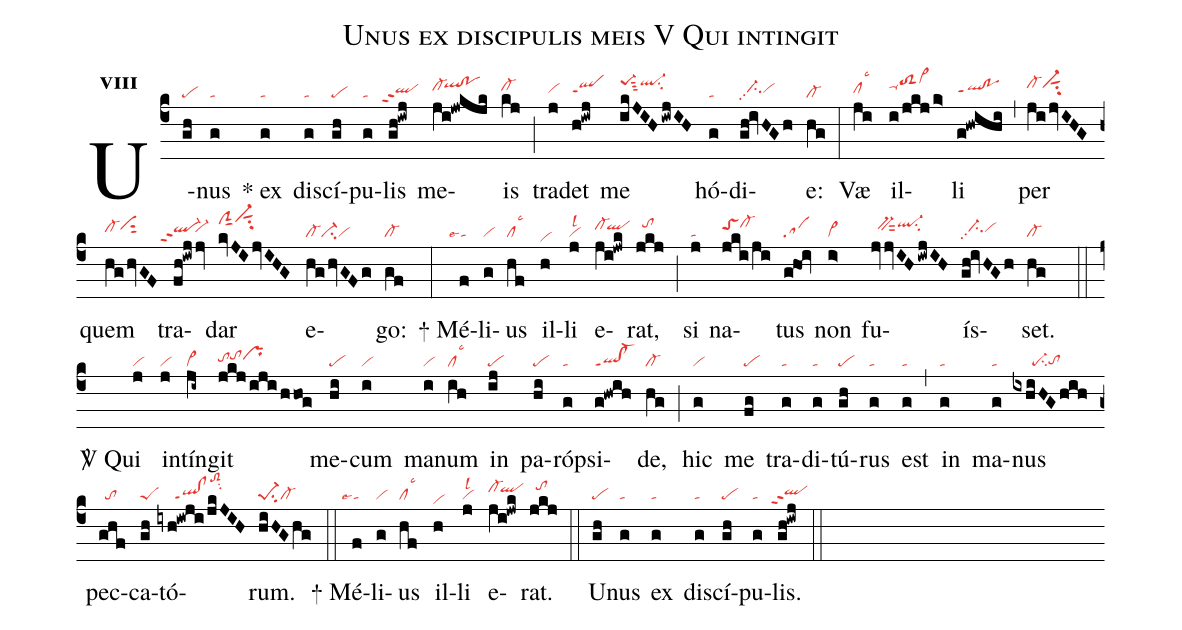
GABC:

name:Unus ex discipulis meis V Qui intingit;
office-part:re;
mode:8;
nabc-lines:1;
%%
initial-style: 1;
name: Unus ex discipulis meis;
mode: 2;
office-part: Responsorium;
annotation: Resp.;
annotation: viii;
nabc-lines: 1;
%%
(c4) U(gh|pe)nus(g|ta) <sp>*</sp> ex(g|ta) di(g|ta)scí(gh|pe)pu(g|ta)lis(gh!iwj|``qlhhppt2) me(ji!jwkjk|cl-hi`qlhj!pohj)is(kj|cl-hi) (;) tra(j|vihh)det(h!iwj|qlhhppt1) me(ikJIH/iwjIH|pe-1hksut3ql-hksu2) hó(g|ta)di(gh!ivHGh|//ci-hhpp2vihh)e:(hg|cl-) (:) Væ(ji|clhhlsc3) il(i/jkj/k>|ta-hjtoS2hkvi>hl)li(g!hwihi|qlhh!pohhppt1) (,) per(ji/jvIHG|cl-hjvi-hjsut1su2) quem(hg/hvGF|cl-hhciS1hi) tra(fh!iwjjv|````ql-hhppt2``vi-hh)dar(kvJIjvIHG|clShksut1vi-hlsut1su2) e(hg/hvGFg|cl-ci-vi)go:(gf|cl-) (:)
<sp>+</sp> Mé(f|```talse1)li(g|vi)us(hf|cllsc3) il(h|vihd)li(j|vilsl2) e(ji!jwk|cl-hi`qlhi)rat,(jkj|//tohj) (;) si(j|ta) na(jki/ji|toShicl-hj)tus(g!hoi|sa) non(i>|vi>) fu(jvjvIH/iwjIH|//bv-hisut2ql-hjsu2)ís(gh!ivHGh|//ci-hhpp2vihh)set.(hg|cl-) (::)

<sp>V/</sp> Qui(j|vi) in(j|vi)tín(ji~|vi>)git(jkj/iji/hhog|tohhtohiprhi) me(hi|pe)cum(i|vi) ma(i|vi)num(ih|cllsc3) in(ij|pe) pa(hi|pe)róp(g|ta)si(g!hwih|ql!cl-ppt1)de,(hg|cl-) (;) hic(g|vi) me(fg|pe) tra(g|ta)di(g|ta)tú(gh|pe)rus(g|ta) est(g|ta) (,) in(g|ta) ma(g|ta)nus(ixhiHGhih|//////pe-su2tohg) pec(ghf|//to)ca(gh|peS)tó(iyh!iwji/jkJIH|/////ql!clppt1toS2hmsu2)rum.(hiHGhg|pe-1su2cl-) (::)
<sp>+</sp> Mé(f|```talse1)li(g|vi)us(hf|cllsc3) il(h|vihd)li(j|vilsl2) e(ji!jwk|cl-hi`qlhi)rat.(jkj|//tohj) (::)

U(gh|pe)nus(g|ta) ex(g|ta) di(g|ta)scí(gh|pe)pu(g|ta)lis.(gh!iwj|``qlhhppt2) (::)
